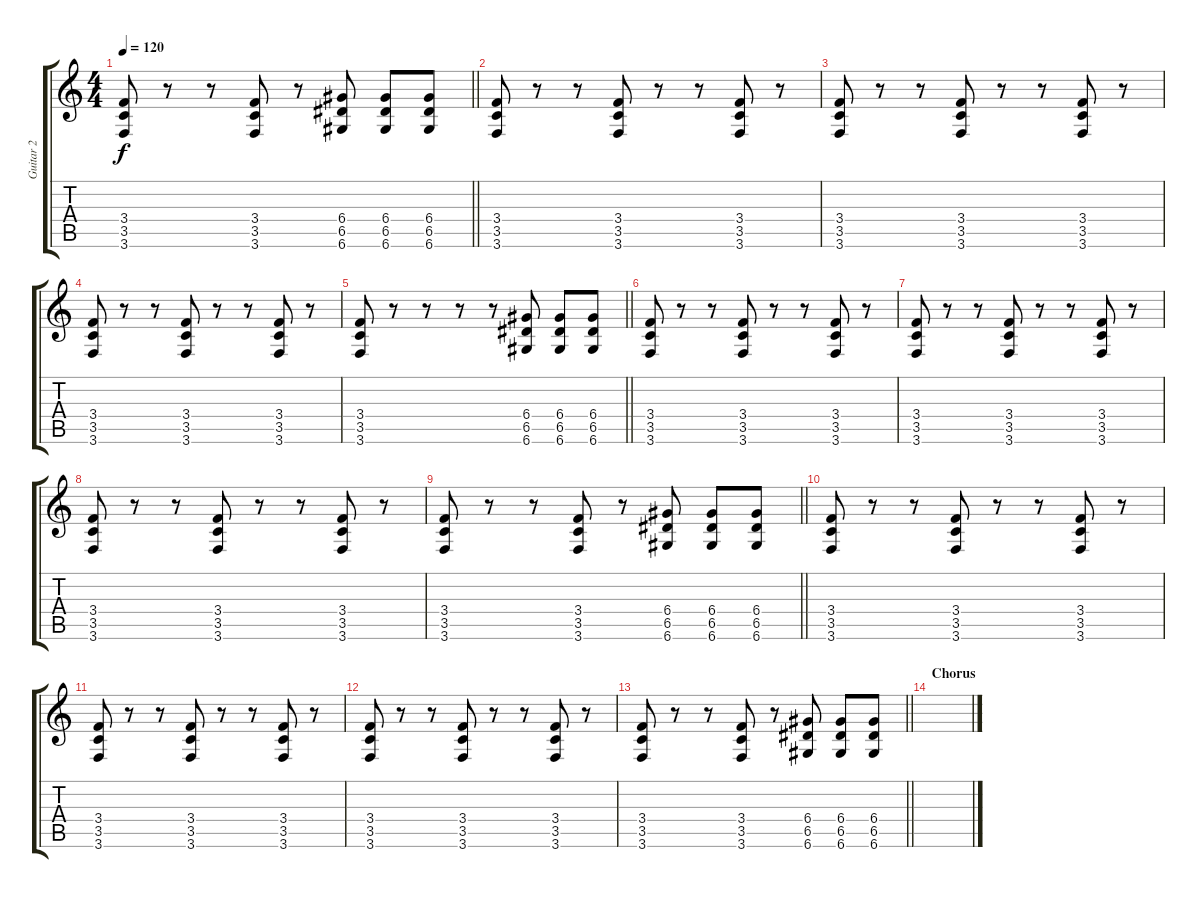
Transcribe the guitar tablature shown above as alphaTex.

\track ("Guitar 2" "Guitar 2") {instrument distortionguitar}
\staff {score tabs}
\tuning (E4 B3 G3 D3 A2 D2) {hide}
\ts (4 4)
\tempo 120
\clef g2
\barLineRight lightlight
\ks c
(3.4 3.5 3.6).8{dy f} r.8 r.8 (3.4 3.5 3.6).8 r.8 (6.4 6.5 6.6).8 (6.4 6.5 6.6).8 (6.4 6.5 6.6).8 |
(3.4 3.5 3.6).8 r.8 r.8 (3.4 3.5 3.6).8 r.8 r.8 (3.4 3.5 3.6).8 r.8 |
(3.4 3.5 3.6).8 r.8 r.8 (3.4 3.5 3.6).8 r.8 r.8 (3.4 3.5 3.6).8 r.8 |
(3.4 3.5 3.6).8 r.8 r.8 (3.4 3.5 3.6).8 r.8 r.8 (3.4 3.5 3.6).8 r.8 |
\barLineRight lightlight
(3.4 3.5 3.6).8 r.8 r.8 r.8 r.8 (6.4 6.5 6.6).8 (6.4 6.5 6.6).8 (6.4 6.5 6.6).8 |
(3.4 3.5 3.6).8 r.8 r.8 (3.4 3.5 3.6).8 r.8 r.8 (3.4 3.5 3.6).8 r.8 |
(3.4 3.5 3.6).8 r.8 r.8 (3.4 3.5 3.6).8 r.8 r.8 (3.4 3.5 3.6).8 r.8 |
(3.4 3.5 3.6).8 r.8 r.8 (3.4 3.5 3.6).8 r.8 r.8 (3.4 3.5 3.6).8 r.8 |
\barLineRight lightlight
(3.4 3.5 3.6).8 r.8 r.8 (3.4 3.5 3.6).8 r.8 (6.4 6.5 6.6).8 (6.4 6.5 6.6).8 (6.4 6.5 6.6).8 |
(3.4 3.5 3.6).8 r.8 r.8 (3.4 3.5 3.6).8 r.8 r.8 (3.4 3.5 3.6).8 r.8 |
(3.4 3.5 3.6).8 r.8 r.8 (3.4 3.5 3.6).8 r.8 r.8 (3.4 3.5 3.6).8 r.8 |
(3.4 3.5 3.6).8 r.8 r.8 (3.4 3.5 3.6).8 r.8 r.8 (3.4 3.5 3.6).8 r.8 |
\barLineRight lightlight
(3.4 3.5 3.6).8 r.8 r.8 (3.4 3.5 3.6).8 r.8 (6.4 6.5 6.6).8 (6.4 6.5 6.6).8 (6.4 6.5 6.6).8 |
\section ("" "Chorus")
